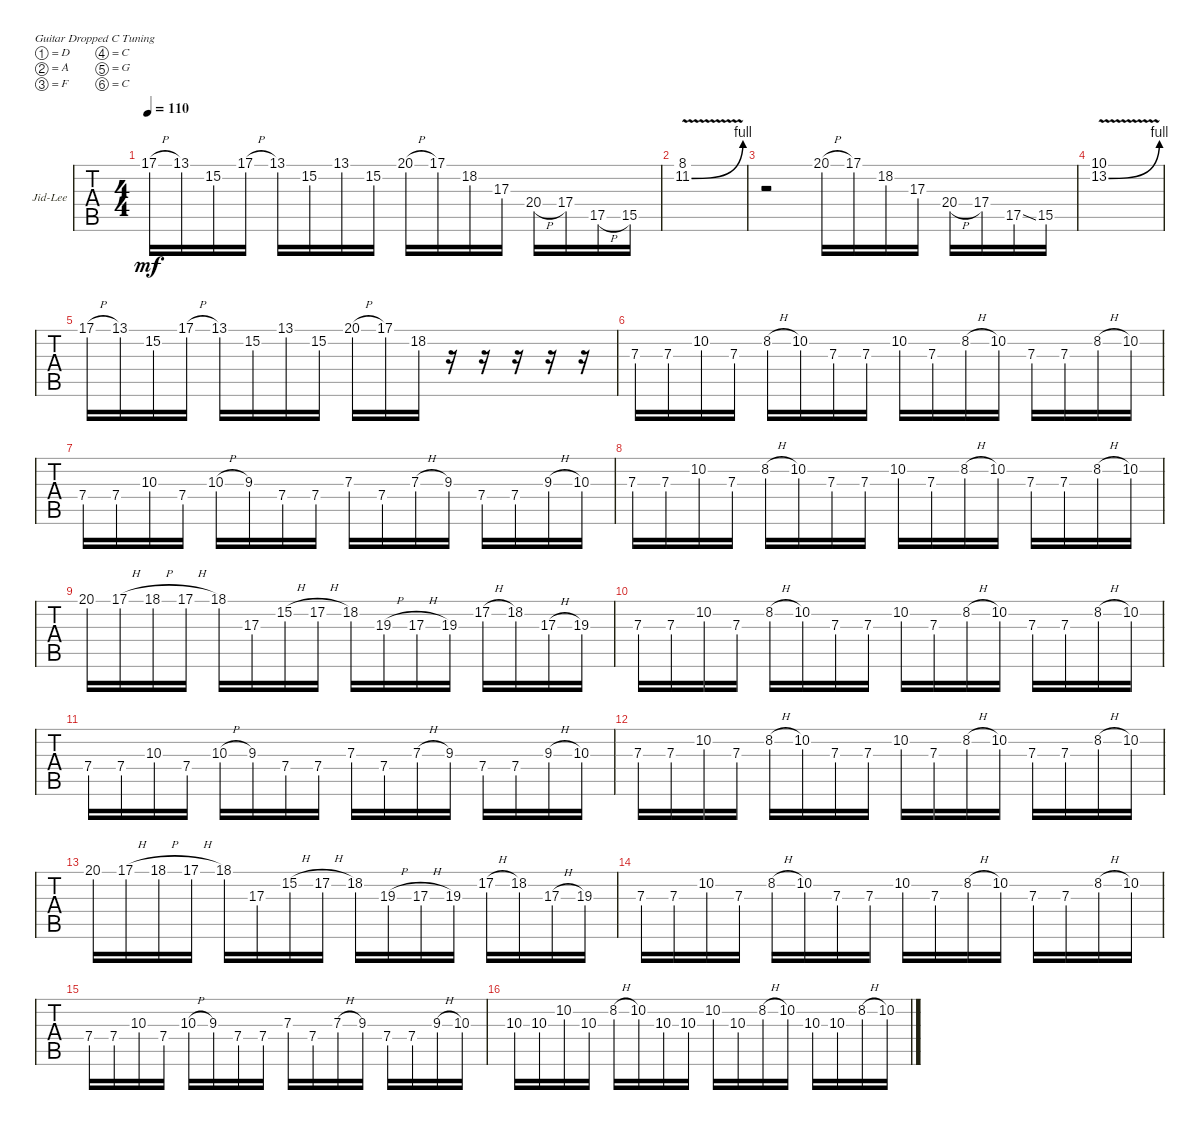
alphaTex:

\defaultSystemsLayout 4
\bracketExtendMode groupsimilarinstruments
\firstSystemTrackNameOrientation horizontal
\otherSystemsTrackNameOrientation horizontal
\track ("Electric Guitar" "Jid-Lee") {instrument distortionguitar}
\staff {tabs}
\tuning (D4 A3 F3 C3 G2 C2)
\ts (4 4)
\tempo 110
\clef g2
\scale
0.333333
\ks c
17.1{h}.16{dy mf} 13.1.16 15.2.16 17.1{h}.16 13.1.16 15.2.16 13.1.16 15.2.16 20.1{h}.16 17.1.16 18.2.16 17.3.16 20.4{h}.16 17.4.16 17.5{h}.16 15.5.16 |
\scale
0.333333 (8.1 11.2{be (bend 0 0 15 4) v}).1 |
\scale
0.333333 r.2 20.1{h}.16 17.1.16 18.2.16 17.3.16 20.4{h}.16 17.4.16 17.5{ss}.16 15.5.16 |
\scale
0.333333 (10.1 13.2{be (bend 0 0 15 4) v}).1 |
\scale
0.333333 17.1{h}.16 13.1.16 15.2.16 17.1{h}.16 13.1.16 15.2.16 13.1.16 15.2.16 20.1{h}.16 17.1.16 18.2.16 r.16 r.16 r.16 r.16 r.16 |
\scale
0.333333 7.3.16 7.3.16 10.2.16 7.3.16 8.2{h}.16 10.2.16 7.3.16 7.3.16 10.2.16 7.3.16 8.2{h}.16 10.2.16 7.3.16 7.3.16 8.2{h}.16 10.2.16 |
\scale
0.333333 7.4.16 7.4.16 10.3.16 7.4.16 10.3{h}.16 9.3.16 7.4.16 7.4.16 7.3.16 7.4.16 7.3{h}.16 9.3.16 7.4.16 7.4.16 9.3{h}.16 10.3.16 |
\scale
0.333333 7.3.16 7.3.16 10.2.16 7.3.16 8.2{h}.16 10.2.16 7.3.16 7.3.16 10.2.16 7.3.16 8.2{h}.16 10.2.16 7.3.16 7.3.16 8.2{h}.16 10.2.16 |
\scale
0.333333 20.1.16 17.1{h}.16 18.1{h}.16 17.1{h}.16 18.1.16 17.3.16 15.2{h}.16 17.2{h}.16 18.2.16 19.3{h}.16 17.3{h}.16 19.3.16 17.2{h}.16 18.2.16 17.3{h}.16 19.3.16 |
7.3.16 7.3.16 10.2.16 7.3.16 8.2{h}.16 10.2.16 7.3.16 7.3.16 10.2.16 7.3.16 8.2{h}.16 10.2.16 7.3.16 7.3.16 8.2{h}.16 10.2.16 |
7.4.16 7.4.16 10.3.16 7.4.16 10.3{h}.16 9.3.16 7.4.16 7.4.16 7.3.16 7.4.16 7.3{h}.16 9.3.16 7.4.16 7.4.16 9.3{h}.16 10.3.16 |
7.3.16 7.3.16 10.2.16 7.3.16 8.2{h}.16 10.2.16 7.3.16 7.3.16 10.2.16 7.3.16 8.2{h}.16 10.2.16 7.3.16 7.3.16 8.2{h}.16 10.2.16 |
20.1.16 17.1{h}.16 18.1{h}.16 17.1{h}.16 18.1.16 17.3.16 15.2{h}.16 17.2{h}.16 18.2.16 19.3{h}.16 17.3{h}.16 19.3.16 17.2{h}.16 18.2.16 17.3{h}.16 19.3.16 |
\scale
0.333333 7.3.16 7.3.16 10.2.16 7.3.16 8.2{h}.16 10.2.16 7.3.16 7.3.16 10.2.16 7.3.16 8.2{h}.16 10.2.16 7.3.16 7.3.16 8.2{h}.16 10.2.16 |
\scale
0.333333 7.4.16 7.4.16 10.3.16 7.4.16 10.3{h}.16 9.3.16 7.4.16 7.4.16 7.3.16 7.4.16 7.3{h}.16 9.3.16 7.4.16 7.4.16 9.3{h}.16 10.3.16 |
10.3.16 10.3.16 10.2.16 10.3.16 8.2{h}.16 10.2.16 10.3.16 10.3.16 10.2.16 10.3.16 8.2{h}.16 10.2.16 10.3.16 10.3.16 8.2{h}.16 10.2.16
